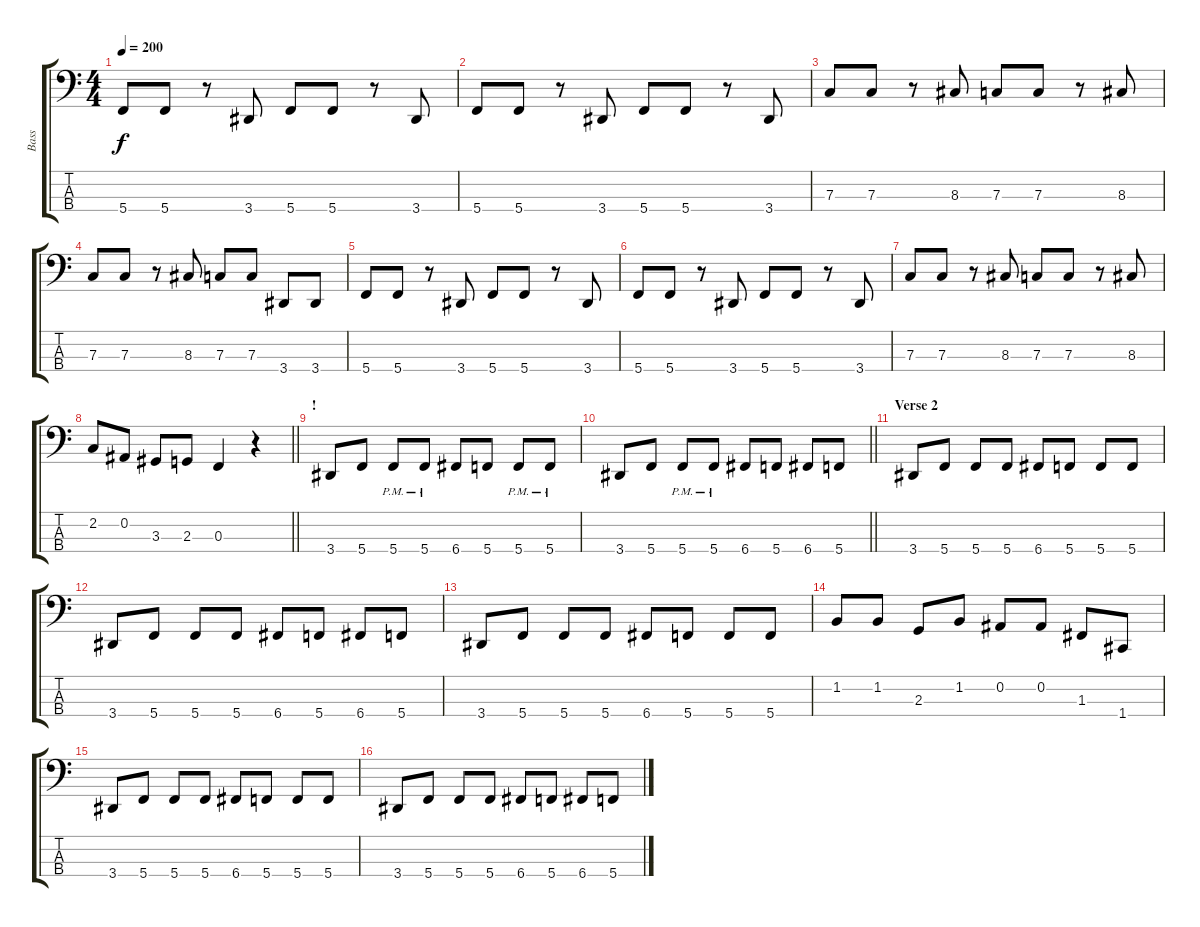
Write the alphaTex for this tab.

\track ("Bass" "Bass") {instrument electricbasspick}
\staff {score tabs}
\tuning (Eb2 Bb1 F1 C1) {hide}
\ts (4 4)
\tempo 200
\clef f4
\ks c
5.4.8{dy f} 5.4.8 r.8 3.4.8 5.4.8 5.4.8 r.8 3.4.8 |
5.4.8 5.4.8 r.8 3.4.8 5.4.8 5.4.8 r.8 3.4.8 |
7.3.8 7.3.8 r.8 8.3.8 7.3.8 7.3.8 r.8 8.3.8 |
7.3.8 7.3.8 r.8 8.3.8 7.3.8 7.3.8 3.4.8 3.4.8 |
5.4.8 5.4.8 r.8 3.4.8 5.4.8 5.4.8 r.8 3.4.8 |
5.4.8 5.4.8 r.8 3.4.8 5.4.8 5.4.8 r.8 3.4.8 |
7.3.8 7.3.8 r.8 8.3.8 7.3.8 7.3.8 r.8 8.3.8 |
\barLineRight lightlight
2.2.8 0.2.8 3.3.8 2.3.8 0.3.4 r.4 |
\section ("" "!")
3.4.8 5.4.8 5.4{pm}.8 5.4{pm}.8 6.4.8 5.4.8 5.4{pm}.8 5.4{pm}.8 |
\barLineRight lightlight
3.4.8 5.4.8 5.4{pm}.8 5.4{pm}.8 6.4.8 5.4.8 6.4.8 5.4.8 |
\section ("" "Verse 2")
3.4.8 5.4.8 5.4.8 5.4.8 6.4.8 5.4.8 5.4.8 5.4.8 |
3.4.8 5.4.8 5.4.8 5.4.8 6.4.8 5.4.8 6.4.8 5.4.8 |
3.4.8 5.4.8 5.4.8 5.4.8 6.4.8 5.4.8 5.4.8 5.4.8 |
1.2.8 1.2.8 2.3.8 1.2.8 0.2.8 0.2.8 1.3.8 1.4.8 |
3.4.8 5.4.8 5.4.8 5.4.8 6.4.8 5.4.8 5.4.8 5.4.8 |
3.4.8 5.4.8 5.4.8 5.4.8 6.4.8 5.4.8 6.4.8 5.4.8
